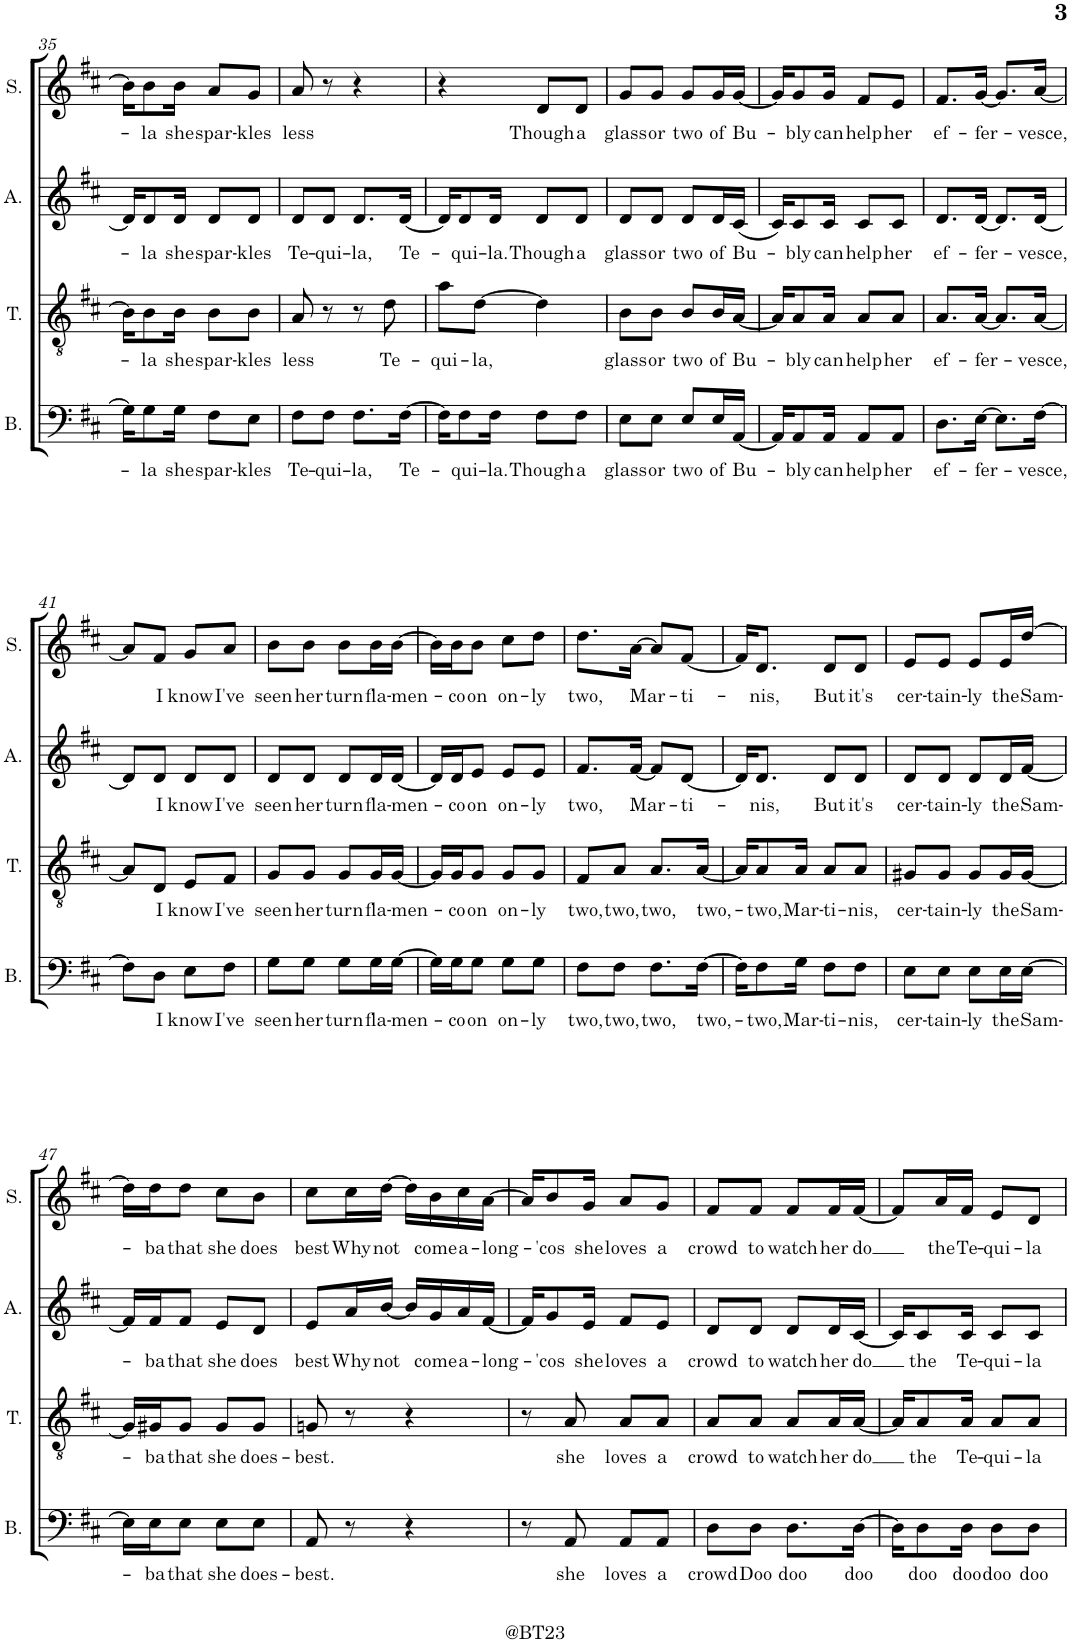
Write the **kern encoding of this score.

**kern	**text	**kern	**text	**kern	**text	**kern	**text
*part4	*part4	*part3	*part3	*part2	*part2	*part1	*part1
*staff4	*staff4	*staff3	*staff3	*staff2	*staff2	*staff1	*staff1
*I"Bass	*	*I"Tenor	*	*I"Alto	*	*I"Soprano	*
*I'B.	*	*I'T.	*	*I'A.	*	*I'S.	*
!!LO:PB:g=z
*clefF4	*	*clefGv2	*	*clefG2	*	*clefG2	*
*k[f#c#]	*	*k[f#c#]	*	*k[f#c#]	*	*k[f#c#]	*
*M2/4	*	*M2/4	*	*M2/4	*	*M2/4	*
=35	=35	=35	=35	=35	=35	=35	=35
16G\KL]	.	16B\KL]	.	16d/KL]	.	16b\KL]	.
!	!LO:LY:b	!	!LO:LY:b	!	!LO:LY:b	!	!LO:LY:b
8G\	-la	8B\	-la	8d/	-la	8b\	-la
!	!LO:LY:b	!	!LO:LY:b	!	!LO:LY:b	!	!LO:LY:b
16G\Jk	she	16B\Jk	she	16d/Jk	she	16b\Jk	she
!	!LO:LY:b	!	!LO:LY:b	!	!LO:LY:b	!	!LO:LY:b
8F#\L	spar-	8B\L	spar-	8d/L	spar-	8a/L	spar-
!	!LO:LY:b	!	!LO:LY:b	!	!LO:LY:b	!	!LO:LY:b
8E\J	-kles	8B\J	-kles	8d/J	-kles	8g/J	-kles
=36	=36	=36	=36	=36	=36	=36	=36
!	!LO:LY:b	!	!LO:LY:b	!	!LO:LY:b	!	!LO:LY:b
8F#\L	Te-	8A/	less	8d/L	Te-	8a/	less
!	!LO:LY:b	!	!	!	!LO:LY:b	!	!
8F#\J	-qui-	8r	.	8d/J	-qui-	8r	.
!	!LO:LY:b	!	!	!	!LO:LY:b	!	!
8.F#\L	-la,	8r	.	8.d/L	-la,	4r	.
!	!	!	!LO:LY:b	!	!	!	!
.	.	8d\	Te-	.	.	.	.
!	!LO:LY:b	!	!	!	!LO:LY:b	!	!
[16F#\Jk	Te-	.	.	[16d/Jk	Te-	.	.
=37	=37	=37	=37	=37	=37	=37	=37
!	!	!	!LO:LY:b	!	!	!	!
16F#\KL]	.	8a\L	-qui-	16d/KL]	.	4r	.
!	!LO:LY:b	!	!	!	!LO:LY:b	!	!
8F#\	-qui-	.	.	8d/	-qui-	.	.
!	!	!	!LO:LY:b	!	!	!	!
.	.	[8d\J	-la,	.	.	.	.
!	!LO:LY:b	!	!	!	!LO:LY:b	!	!
16F#\Jk	-la.	.	.	16d/Jk	-la.	.	.
!	!LO:LY:b	!	!	!	!LO:LY:b	!	!LO:LY:b
8F#\L	Though	4d\]	.	8d/L	Though	8d/L	Though
!	!LO:LY:b	!	!	!	!LO:LY:b	!	!LO:LY:b
8F#\J	a	.	.	8d/J	a	8d/J	a
=38	=38	=38	=38	=38	=38	=38	=38
!	!LO:LY:b	!	!LO:LY:b	!	!LO:LY:b	!	!LO:LY:b
8E\L	glass	8B\L	glass	8d/L	glass	8g/L	glass
!	!LO:LY:b	!	!LO:LY:b	!	!LO:LY:b	!	!LO:LY:b
8E\J	or	8B\J	or	8d/J	or	8g/J	or
!	!LO:LY:b	!	!LO:LY:b	!	!LO:LY:b	!	!LO:LY:b
8E/L	two	8B/L	two	8d/L	two	8g/L	two
!	!LO:LY:b	!	!LO:LY:b	!	!LO:LY:b	!	!LO:LY:b
16E/L	of	16B/L	of	16d/L	of	16g/L	of
!	!LO:LY:b	!	!LO:LY:b	!	!LO:LY:b	!	!LO:LY:b
[16AA/JJ	Bu-	[16A/JJ	Bu-	(16c#/JJ	Bu-	[16g/JJ	Bu-
=39	=39	=39	=39	=39	=39	=39	=39
16AA/KL]	.	16A/KL]	.	16c#/KL)	.	16g/KL]	.
!	!LO:LY:b	!	!LO:LY:b	!	!LO:LY:b	!	!LO:LY:b
8AA/	-bly	8A/	-bly	8c#/	-bly	8g/	-bly
!	!LO:LY:b	!	!LO:LY:b	!	!LO:LY:b	!	!LO:LY:b
16AA/Jk	can	16A/Jk	can	16c#/Jk	can	16g/Jk	can
!	!LO:LY:b	!	!LO:LY:b	!	!LO:LY:b	!	!LO:LY:b
8AA/L	help	8A/L	help	8c#/L	help	8f#/L	help
!	!LO:LY:b	!	!LO:LY:b	!	!LO:LY:b	!	!LO:LY:b
8AA/J	her	8A/J	her	8c#/J	her	8e/J	her
=40	=40	=40	=40	=40	=40	=40	=40
!	!LO:LY:b	!	!LO:LY:b	!	!LO:LY:b	!	!LO:LY:b
8.D\L	ef-	8.A/L	ef-	8.d/L	ef-	8.f#/L	ef-
!	!LO:LY:b	!	!LO:LY:b	!	!LO:LY:b	!	!LO:LY:b
[16E\Jk	-fer-	[16A/Jk	-fer-	[16d/Jk	-fer-	[16g/Jk	-fer-
8.E\L]	.	8.A/L]	.	8.d/L]	.	8.g/L]	.
!	!LO:LY:b	!	!LO:LY:b	!	!LO:LY:b	!	!LO:LY:b
[16F#\Jk	-vesce,	[16A/Jk	-vesce,	[16d/Jk	-vesce,	[16a/Jk	-vesce,
!!LO:LB:g=z
=41	=41	=41	=41	=41	=41	=41	=41
8F#\L]	.	8A/L]	.	8d/L]	.	8a/L]	.
!	!LO:LY:b	!	!LO:LY:b	!	!LO:LY:b	!	!LO:LY:b
8D\J	I	8D/J	I	8d/J	I	8f#/J	I
!	!LO:LY:b	!	!LO:LY:b	!	!LO:LY:b	!	!LO:LY:b
8E\L	know	8E/L	know	8d/L	know	8g/L	know
!	!LO:LY:b	!	!LO:LY:b	!	!LO:LY:b	!	!LO:LY:b
8F#\J	I've	8F#/J	I've	8d/J	I've	8a/J	I've
=42	=42	=42	=42	=42	=42	=42	=42
!	!LO:LY:b	!	!LO:LY:b	!	!LO:LY:b	!	!LO:LY:b
8G\L	seen	8G/L	seen	8d/L	seen	8b\L	seen
!	!LO:LY:b	!	!LO:LY:b	!	!LO:LY:b	!	!LO:LY:b
8G\J	her	8G/J	her	8d/J	her	8b\J	her
!	!LO:LY:b	!	!LO:LY:b	!	!LO:LY:b	!	!LO:LY:b
8G\L	turn	8G/L	turn	8d/L	turn	8b\L	turn
!	!LO:LY:b	!	!LO:LY:b	!	!LO:LY:b	!	!LO:LY:b
16G\L	fla-	16G/L	fla-	16d/L	fla-	16b\L	fla-
!	!LO:LY:b	!	!LO:LY:b	!	!LO:LY:b	!	!LO:LY:b
[16G\JJ	-men-	[16G/JJ	-men-	[16d/JJ	-men-	[16b\JJ	-men-
=43	=43	=43	=43	=43	=43	=43	=43
16G\LL]	.	16G/LL]	.	16d/LL]	.	16b\LL]	.
!	!LO:LY:b	!	!LO:LY:b	!	!LO:LY:b	!	!LO:LY:b
16G\J	-co	16G/J	-co	16d/J	-co	16b\J	-co
!	!LO:LY:b	!	!LO:LY:b	!	!LO:LY:b	!	!LO:LY:b
8G\J	on	8G/J	on	8e/J	on	8b\J	on
!	!LO:LY:b	!	!LO:LY:b	!	!LO:LY:b	!	!LO:LY:b
8G\L	on-	8G/L	on-	8e/L	on-	8cc#\L	on-
!	!LO:LY:b	!	!LO:LY:b	!	!LO:LY:b	!	!LO:LY:b
8G\J	-ly	8G/J	-ly	8e/J	-ly	8dd\J	-ly
=44	=44	=44	=44	=44	=44	=44	=44
!	!LO:LY:b	!	!LO:LY:b	!	!LO:LY:b	!	!LO:LY:b
8F#\L	two,	8F#/L	two,	8.f#/L	two,	8.dd\L	two,
!	!LO:LY:b	!	!LO:LY:b	!	!	!	!
8F#\J	two,	8A/J	two,	.	.	.	.
!	!	!	!	!	!LO:LY:b	!	!LO:LY:b
.	.	.	.	[16f#/Jk	Mar-	[16a\Jk	Mar-
!	!LO:LY:b	!	!LO:LY:b	!	!	!	!
8.F#\L	two,	8.A/L	two,	8f#/L]	.	8a/L]	.
!	!	!	!	!	!LO:LY:b	!	!LO:LY:b
.	.	.	.	[8d/J	-ti-	[8f#/J	-ti-
!	!LO:LY:b	!	!LO:LY:b	!	!	!	!
[16F#\Jk	two,-	[16A/Jk	two,-	.	.	.	.
=45	=45	=45	=45	=45	=45	=45	=45
16F#\KL]	.	16A/KL]	.	16d/KL]	.	16f#/KL]	.
!	!LO:LY:b	!	!LO:LY:b	!	!LO:LY:b	!	!LO:LY:b
8F#\	-two,	8A/	-two,	8.d/J	-nis,	8.d/J	-nis,
!	!LO:LY:b	!	!LO:LY:b	!	!	!	!
16G\Jk	Mar-	16A/Jk	Mar-	.	.	.	.
!	!LO:LY:b	!	!LO:LY:b	!	!LO:LY:b	!	!LO:LY:b
8F#\L	-ti-	8A/L	-ti-	8d/L	But	8d/L	But
!	!LO:LY:b	!	!LO:LY:b	!	!LO:LY:b	!	!LO:LY:b
8F#\J	-nis,	8A/J	-nis,	8d/J	it's	8d/J	it's
=46	=46	=46	=46	=46	=46	=46	=46
!	!LO:LY:b	!	!LO:LY:b	!	!LO:LY:b	!	!LO:LY:b
8E\L	cer-	8G#X/L	cer-	8d/L	cer-	8e/L	cer-
!	!LO:LY:b	!	!LO:LY:b	!	!LO:LY:b	!	!LO:LY:b
8E\J	-tain-	8G#/J	-tain-	8d/J	-tain-	8e/J	-tain-
!	!LO:LY:b	!	!LO:LY:b	!	!LO:LY:b	!	!LO:LY:b
8E\L	-ly	8G#/L	-ly	8d/L	-ly	8e/L	-ly
!	!LO:LY:b	!	!LO:LY:b	!	!LO:LY:b	!	!LO:LY:b
16E\L	the	16G#/L	the	16d/L	the	16e/L	the
!	!LO:LY:b	!	!LO:LY:b	!	!LO:LY:b	!	!LO:LY:b
[16E\JJ	Sam-	[16G#/JJ	Sam-	[16f#/JJ	Sam-	[16dd/JJ	Sam-
!!LO:LB:g=z
=47	=47	=47	=47	=47	=47	=47	=47
16E\LL]	.	16G#/LL]	.	16f#/LL]	.	16dd\LL]	.
!	!LO:LY:b	!	!LO:LY:b	!	!LO:LY:b	!	!LO:LY:b
16E\J	ba	16G#X/J	ba	16f#/J	-ba	16dd\J	-ba
!	!LO:LY:b	!	!LO:LY:b	!	!LO:LY:b	!	!LO:LY:b
8E\J	that	8G#/J	that	8f#/J	that	8dd\J	that
!	!LO:LY:b	!	!LO:LY:b	!	!LO:LY:b	!	!LO:LY:b
8E\L	she	8G#/L	she	8e/L	she	8cc#\L	she
!	!LO:LY:b	!	!LO:LY:b	!	!LO:LY:b	!	!LO:LY:b
8E\J	does-	8G#/J	does-	8d/J	does	8b\J	does
=48	=48	=48	=48	=48	=48	=48	=48
!	!LO:LY:b	!	!LO:LY:b	!	!LO:LY:b	!	!LO:LY:b
8AA/	-best.	8Gn/	-best.	8e/L	best	8cc#\L	best
!	!	!	!	!	!LO:LY:b	!	!LO:LY:b
8r	.	8r	.	16a/L	Why	16cc#\L	Why
!	!	!	!	!	!LO:LY:b	!	!LO:LY:b
.	.	.	.	[16b/JJ	not	[16dd\JJ	not
4r	.	4r	.	16b/LL]	.	16dd\LL]	.
!	!	!	!	!	!LO:LY:b	!	!LO:LY:b
.	.	.	.	16g/	come	16b\	come
!	!	!	!	!	!LO:LY:b	!	!LO:LY:b
.	.	.	.	16a/	a-	16cc#\	a-
!	!	!	!	!	!LO:LY:b	!	!LO:LY:b
.	.	.	.	[16f#/JJ	-long-	[16a\JJ	-long-
=49	=49	=49	=49	=49	=49	=49	=49
8r	.	8r	.	16f#/KL]	.	16a/KL]	.
!	!	!	!	!	!LO:LY:b	!	!LO:LY:b
.	.	.	.	8g/	-'cos	8b/	-'cos
!	!LO:LY:b	!	!LO:LY:b	!	!	!	!
8AA/	she	8A/	she	.	.	.	.
!	!	!	!	!	!LO:LY:b	!	!LO:LY:b
.	.	.	.	16e/Jk	she	16g/Jk	she
!	!LO:LY:b	!	!LO:LY:b	!	!LO:LY:b	!	!LO:LY:b
8AA/L	loves	8A/L	loves	8f#/L	loves	8a/L	loves
!	!LO:LY:b	!	!LO:LY:b	!	!LO:LY:b	!	!LO:LY:b
8AA/J	a	8A/J	a	8e/J	a	8g/J	a
=50	=50	=50	=50	=50	=50	=50	=50
!	!LO:LY:b	!	!LO:LY:b	!	!LO:LY:b	!	!LO:LY:b
8D\L	crowd	8A/L	crowd	8d/L	crowd	8f#/L	crowd
!	!LO:LY:b	!	!LO:LY:b	!	!LO:LY:b	!	!LO:LY:b
8D\J	Doo	8A/J	to	8d/J	to	8f#/J	to
!	!LO:LY:b	!	!LO:LY:b	!	!LO:LY:b	!	!LO:LY:b
8.D\L	doo	8A/L	watch	8d/L	watch	8f#/L	watch
!	!	!	!LO:LY:b	!	!LO:LY:b	!	!LO:LY:b
.	.	16A/L	her	16d/L	her	16f#/L	her
!	!LO:LY:b	!	!LO:LY:b	!	!LO:LY:b	!	!LO:LY:b
[16D\Jk	doo	[16A/JJ	do	[16c#/JJ	do	[16f#/JJ	do
=51	=51	=51	=51	=51	=51	=51	=51
16D\KL]	.	16A/KL]	.	16c#/KL]	.	8f#/L]	.
!	!LO:LY:b	!	!LO:LY:b	!	!LO:LY:b	!	!
8D\	doo	8A/	the	8c#/	the	.	.
!	!	!	!	!	!	!	!LO:LY:b
.	.	.	.	.	.	16a/L	the
!	!LO:LY:b	!	!LO:LY:b	!	!LO:LY:b	!	!LO:LY:b
16D\Jk	doo	16A/Jk	Te-	16c#/Jk	Te-	16f#/JJ	Te-
!	!LO:LY:b	!	!LO:LY:b	!	!LO:LY:b	!	!LO:LY:b
8D\L	doo	8A/L	-qui-	8c#/L	-qui-	8e/L	-qui-
!	!LO:LY:b	!	!LO:LY:b	!	!LO:LY:b	!	!LO:LY:b
8D\J	doo	8A/J	-la	8c#/J	-la	8d/J	-la
=	=	=	=	=	=	=	=
*-	*-	*-	*-	*-	*-	*-	*-
